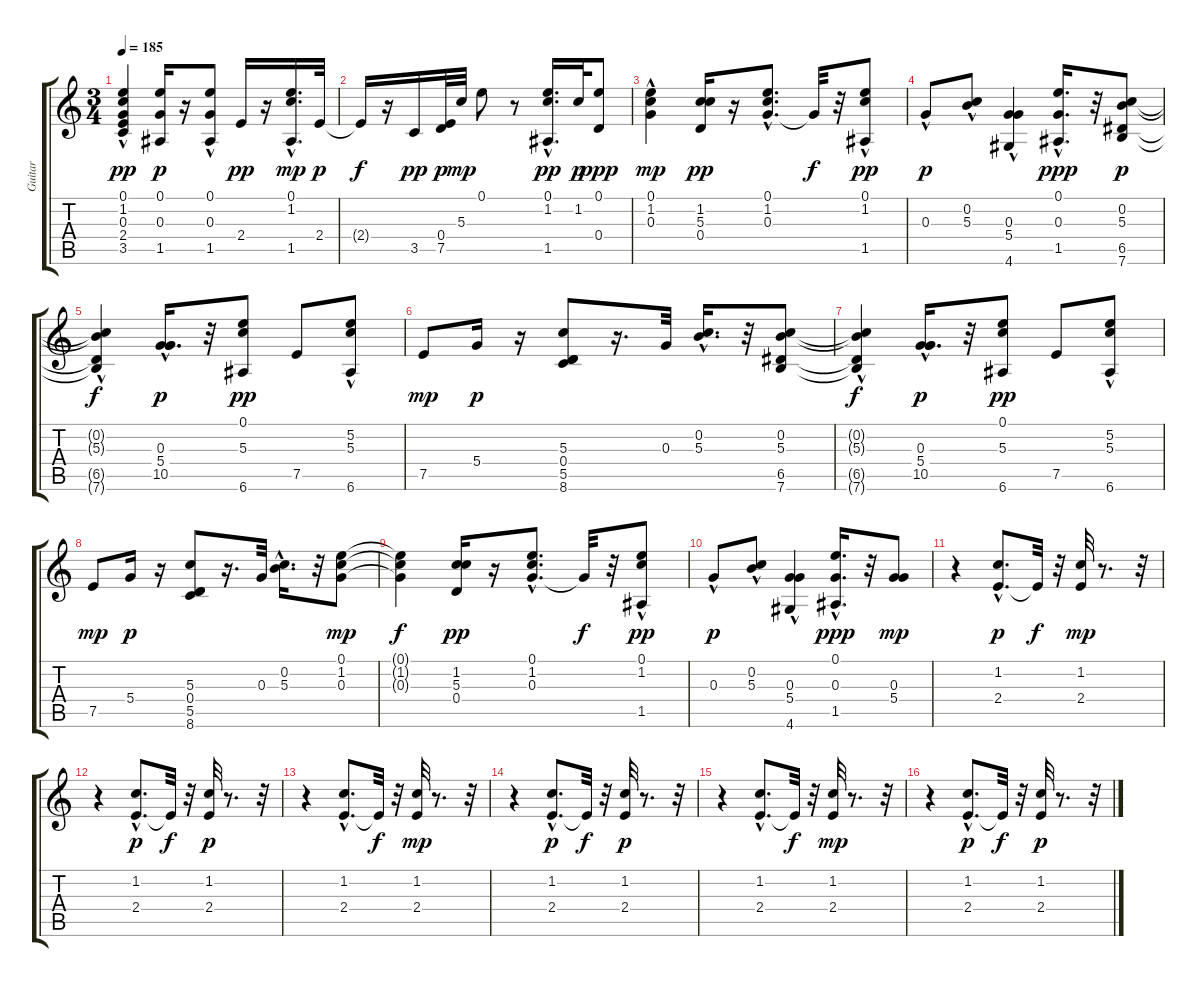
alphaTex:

\track ("Guitar " "Guitar ") {instrument acousticguitarnylon}
\staff {score tabs}
\tuning (E4 B3 G3 D3 A2 E2) {hide}
\ts (3 4)
\tempo 185
\clef g2
\ks c
(0.1 1.2 0.3 2.4 3.5{hac}).4{dy pp} (0.1 0.3 1.5).16{dy p} r.16 (0.1{hac} 0.3{hac} 1.5).8 2.4.16{dy pp} r.16 (0.1{hac} 1.2{hac} 1.5{hac}).16{d dy mp} 2.4.32{dy p} |
2.4{t}.16{dy f} r.16 3.5.16{dy pp} (0.4 7.5).32{dy p} 5.3.32{dy mp} 0.1.8 r.8 (0.1{hac} 1.2 1.5).16{d dy pp} 1.2.32{dy p} (0.1 0.4).8{dy ppp} |
(0.1 1.2{hac} 0.3).4{dy mp} (1.2 5.3 0.4).16{dy pp} r.16 (0.1 1.2 0.3{hac}).8{d} 0.3{t}.32{dy f} r.32 (0.1{hac} 1.2{hac} 1.5).8{dy pp} |
0.3{hac}.8{dy p} (0.2 5.3{hac}).8 (0.3{hac} 5.4 4.6).4 (0.1{hac} 0.3{hac} 1.5).16{d dy ppp} r.32 (0.2 5.3 6.5 7.6).8{dy p} |
(0.2{t} 5.3{t} 6.5{t} 7.6{hac t}).4{dy f} (0.3{hac} 5.4 10.5).16{d dy p} r.32 (0.1 5.3 6.6).8{dy pp} 7.5.8 (5.2{hac} 5.3{hac} 6.6).8 |
7.5.8{dy mp} 5.4.16{dy p} r.16 (5.3 0.4 5.5 8.6).8 r.16{d} 0.3.32 (0.2{hac} 5.3{hac}).16{d} r.32 (0.2 5.3 6.5 7.6).8 |
(0.2{t} 5.3{t} 6.5{t} 7.6{hac t}).4{dy f} (0.3{hac} 5.4 10.5).16{d dy p} r.32 (0.1 5.3 6.6).8{dy pp} 7.5.8 (5.2{hac} 5.3{hac} 6.6).8 |
7.5.8{dy mp} 5.4.16{dy p} r.16 (5.3 0.4 5.5 8.6).8 r.16{d} 0.3.32 (0.2{hac} 5.3{hac}).16{d} r.32 (0.1 1.2 0.3).8{dy mp} |
(0.1{t} 1.2{t} 0.3{t}).4{dy f} (1.2 5.3 0.4).16{dy pp} r.16 (0.1 1.2 0.3{hac}).8{d} 0.3{t}.32{dy f} r.32 (0.1{hac} 1.2{hac} 1.5).8{dy pp} |
0.3{hac}.8{dy p} (0.2 5.3{hac}).8 (0.3{hac} 5.4 4.6).4 (0.1{hac} 0.3{hac} 1.5).16{d dy ppp} r.32 (0.3 5.4).8{dy mp} |
r.4 (1.2{hac} 2.4{hac}).8{d dy p instrument acousticguitarnylon} 2.4{t}.32{dy f} r.32 (1.2 2.4).32{dy mp} r.8{d} r.32 |
r.4 (1.2{hac} 2.4{hac}).8{d dy p} 2.4{t}.32{dy f} r.32 (1.2 2.4).32{dy p} r.8{d} r.32 |
r.4 (1.2{hac} 2.4{hac}).8{d} 2.4{t}.32{dy f} r.32 (1.2 2.4).32{dy mp} r.8{d} r.32 |
r.4 (1.2{hac} 2.4{hac}).8{d dy p} 2.4{t}.32{dy f} r.32 (1.2 2.4).32{dy p} r.8{d} r.32 |
r.4 (1.2{hac} 2.4{hac}).8{d} 2.4{t}.32{dy f} r.32 (1.2 2.4).32{dy mp} r.8{d} r.32 |
r.4 (1.2{hac} 2.4{hac}).8{d dy p} 2.4{t}.32{dy f} r.32 (1.2 2.4).32{dy p} r.8{d} r.32
